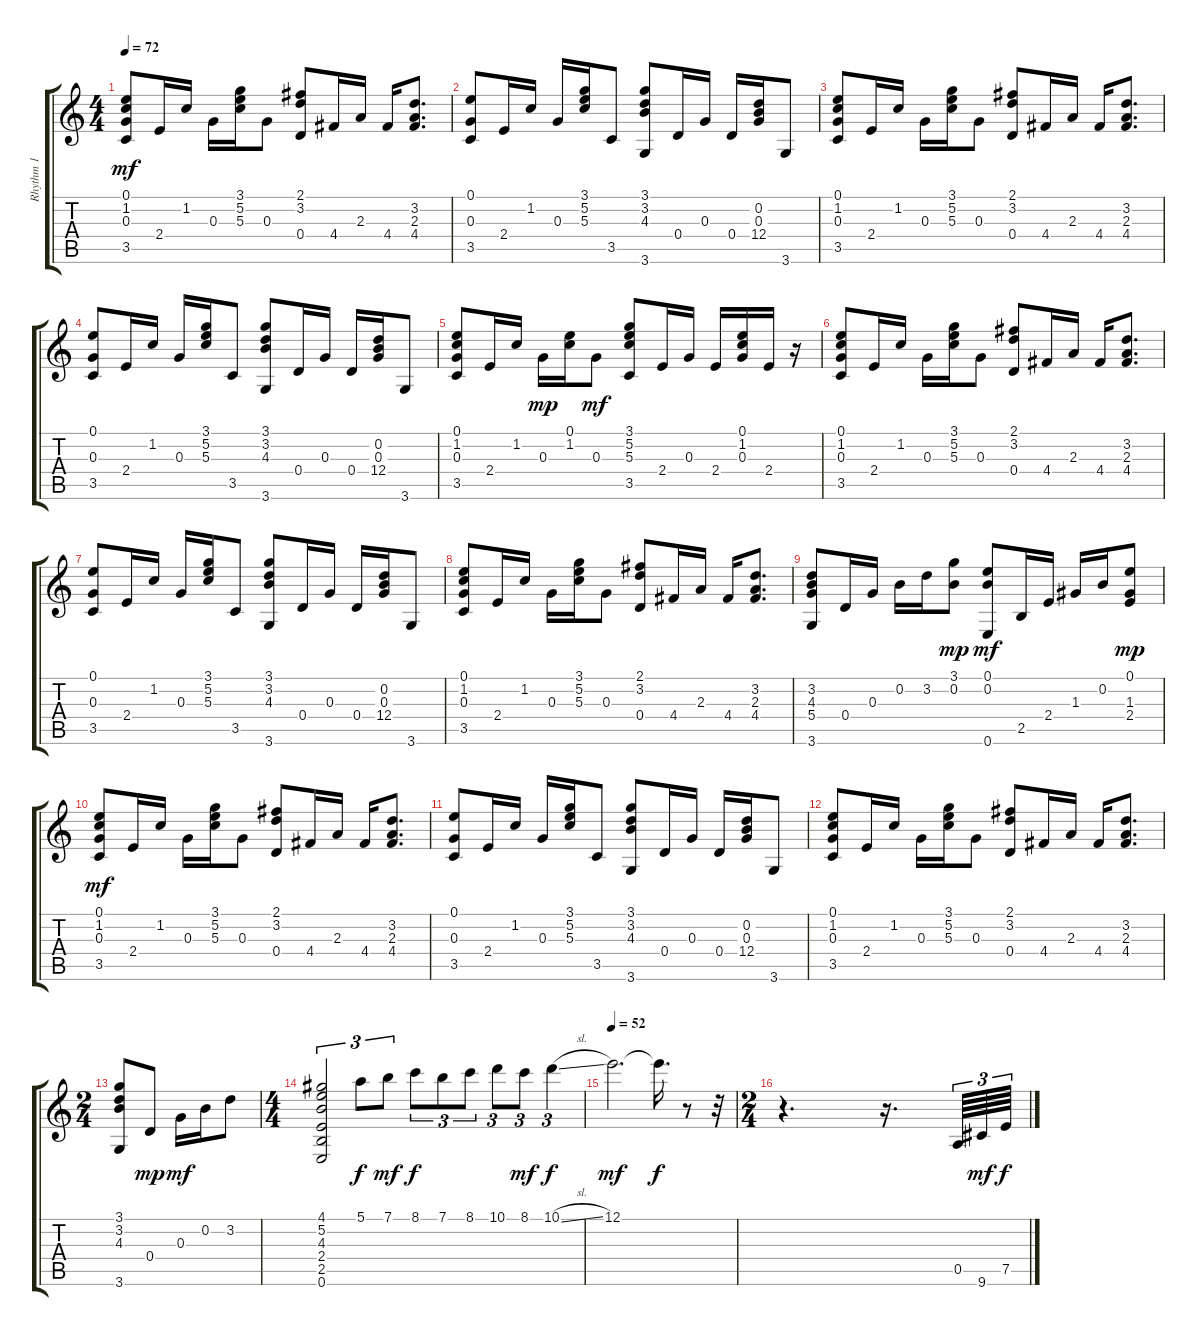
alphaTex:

\track ("Rhythm 1" "Rhythm 1") {instrument acousticguitarsteel}
\staff {score tabs}
\tuning (E4 B3 G3 D3 A2 E2) {hide}
\ts (4 4)
\tempo 72
\clef g2
\ks c
(0.1 1.2 0.3 3.5).8{dy mf} 2.4.16 1.2.16 0.3.16 (3.1 5.2 5.3).16 0.3.8 (2.1 3.2 0.4).8 4.4.16 2.3.16 4.4.16 (3.2 2.3 4.4).8{d} |
(0.1 0.3 3.5).8 2.4.16 1.2.16 0.3.16 (3.1 5.2 5.3).16 3.5.8 (3.1 3.2 4.3 3.6).8 0.4.16 0.3.16 0.4.16 (0.2 0.3 12.4).16 3.6.8 |
(0.1 1.2 0.3 3.5).8 2.4.16 1.2.16 0.3.16 (3.1 5.2 5.3).16 0.3.8 (2.1 3.2 0.4).8 4.4.16 2.3.16 4.4.16 (3.2 2.3 4.4).8{d} |
(0.1 0.3 3.5).8 2.4.16 1.2.16 0.3.16 (3.1 5.2 5.3).16 3.5.8 (3.1 3.2 4.3 3.6).8 0.4.16 0.3.16 0.4.16 (0.2 0.3 12.4).16 3.6.8 |
(0.1 1.2 0.3 3.5).8 2.4.16 1.2.16 0.3.16{dy mp} (0.1 1.2).16 0.3.8{dy mf} (3.1 5.2 5.3 3.5).8 2.4.16 0.3.16 2.4.16 (0.1 1.2 0.3).16 2.4.16 r.16 |
(0.1 1.2 0.3 3.5).8 2.4.16 1.2.16 0.3.16 (3.1 5.2 5.3).16 0.3.8 (2.1 3.2 0.4).8 4.4.16 2.3.16 4.4.16 (3.2 2.3 4.4).8{d} |
(0.1 0.3 3.5).8 2.4.16 1.2.16 0.3.16 (3.1 5.2 5.3).16 3.5.8 (3.1 3.2 4.3 3.6).8 0.4.16 0.3.16 0.4.16 (0.2 0.3 12.4).16 3.6.8 |
(0.1 1.2 0.3 3.5).8 2.4.16 1.2.16 0.3.16 (3.1 5.2 5.3).16 0.3.8 (2.1 3.2 0.4).8 4.4.16 2.3.16 4.4.16 (3.2 2.3 4.4).8{d} |
(3.2 4.3 5.4 3.6).8 0.4.16 0.3.16 0.2.16 3.2.16 (3.1 0.2).8{dy mp} (0.1 0.2 0.6).8{dy mf} 2.5.16 2.4.16 1.3.16 0.2.16 (0.1 1.3 2.4).8{dy mp} |
(0.1 1.2 0.3 3.5).8{dy mf} 2.4.16 1.2.16 0.3.16 (3.1 5.2 5.3).16 0.3.8 (2.1 3.2 0.4).8 4.4.16 2.3.16 4.4.16 (3.2 2.3 4.4).8{d} |
(0.1 0.3 3.5).8 2.4.16 1.2.16 0.3.16 (3.1 5.2 5.3).16 3.5.8 (3.1 3.2 4.3 3.6).8 0.4.16 0.3.16 0.4.16 (0.2 0.3 12.4).16 3.6.8 |
(0.1 1.2 0.3 3.5).8 2.4.16 1.2.16 0.3.16 (3.1 5.2 5.3).16 0.3.8 (2.1 3.2 0.4).8 4.4.16 2.3.16 4.4.16 (3.2 2.3 4.4).8{d} |
\ts (2 4)
(3.1 3.2 4.3 3.6).8 0.4.8{dy mp} 0.3.16{dy mf} 0.2.16 3.2.8 |
\ts (4 4)
(4.1 5.2 4.3 2.4 2.5 0.6).2{tu (3 2)} 5.1.8{tu (3 2) dy f} 7.1.8{tu (3 2) dy mf} 8.1.8{tu (3 2) dy f} 7.1.8{tu (3 2)} 8.1.8{tu (3 2)} 10.1.8{tu (3 2)} 8.1.8{tu (3 2) dy mf} 10.1{sl}.4{tu (3 2) dy f} |
\tempo 52
12.1.2{d dy mf} 12.1{t}.16{d dy f} r.8 r.32 |
\ts (2 4)
r.4{d} r.16{d} 0.5.64{tu (3 2)} 9.6.64{tu (3 2) dy mf} 7.5.64{tu (3 2) dy f}
